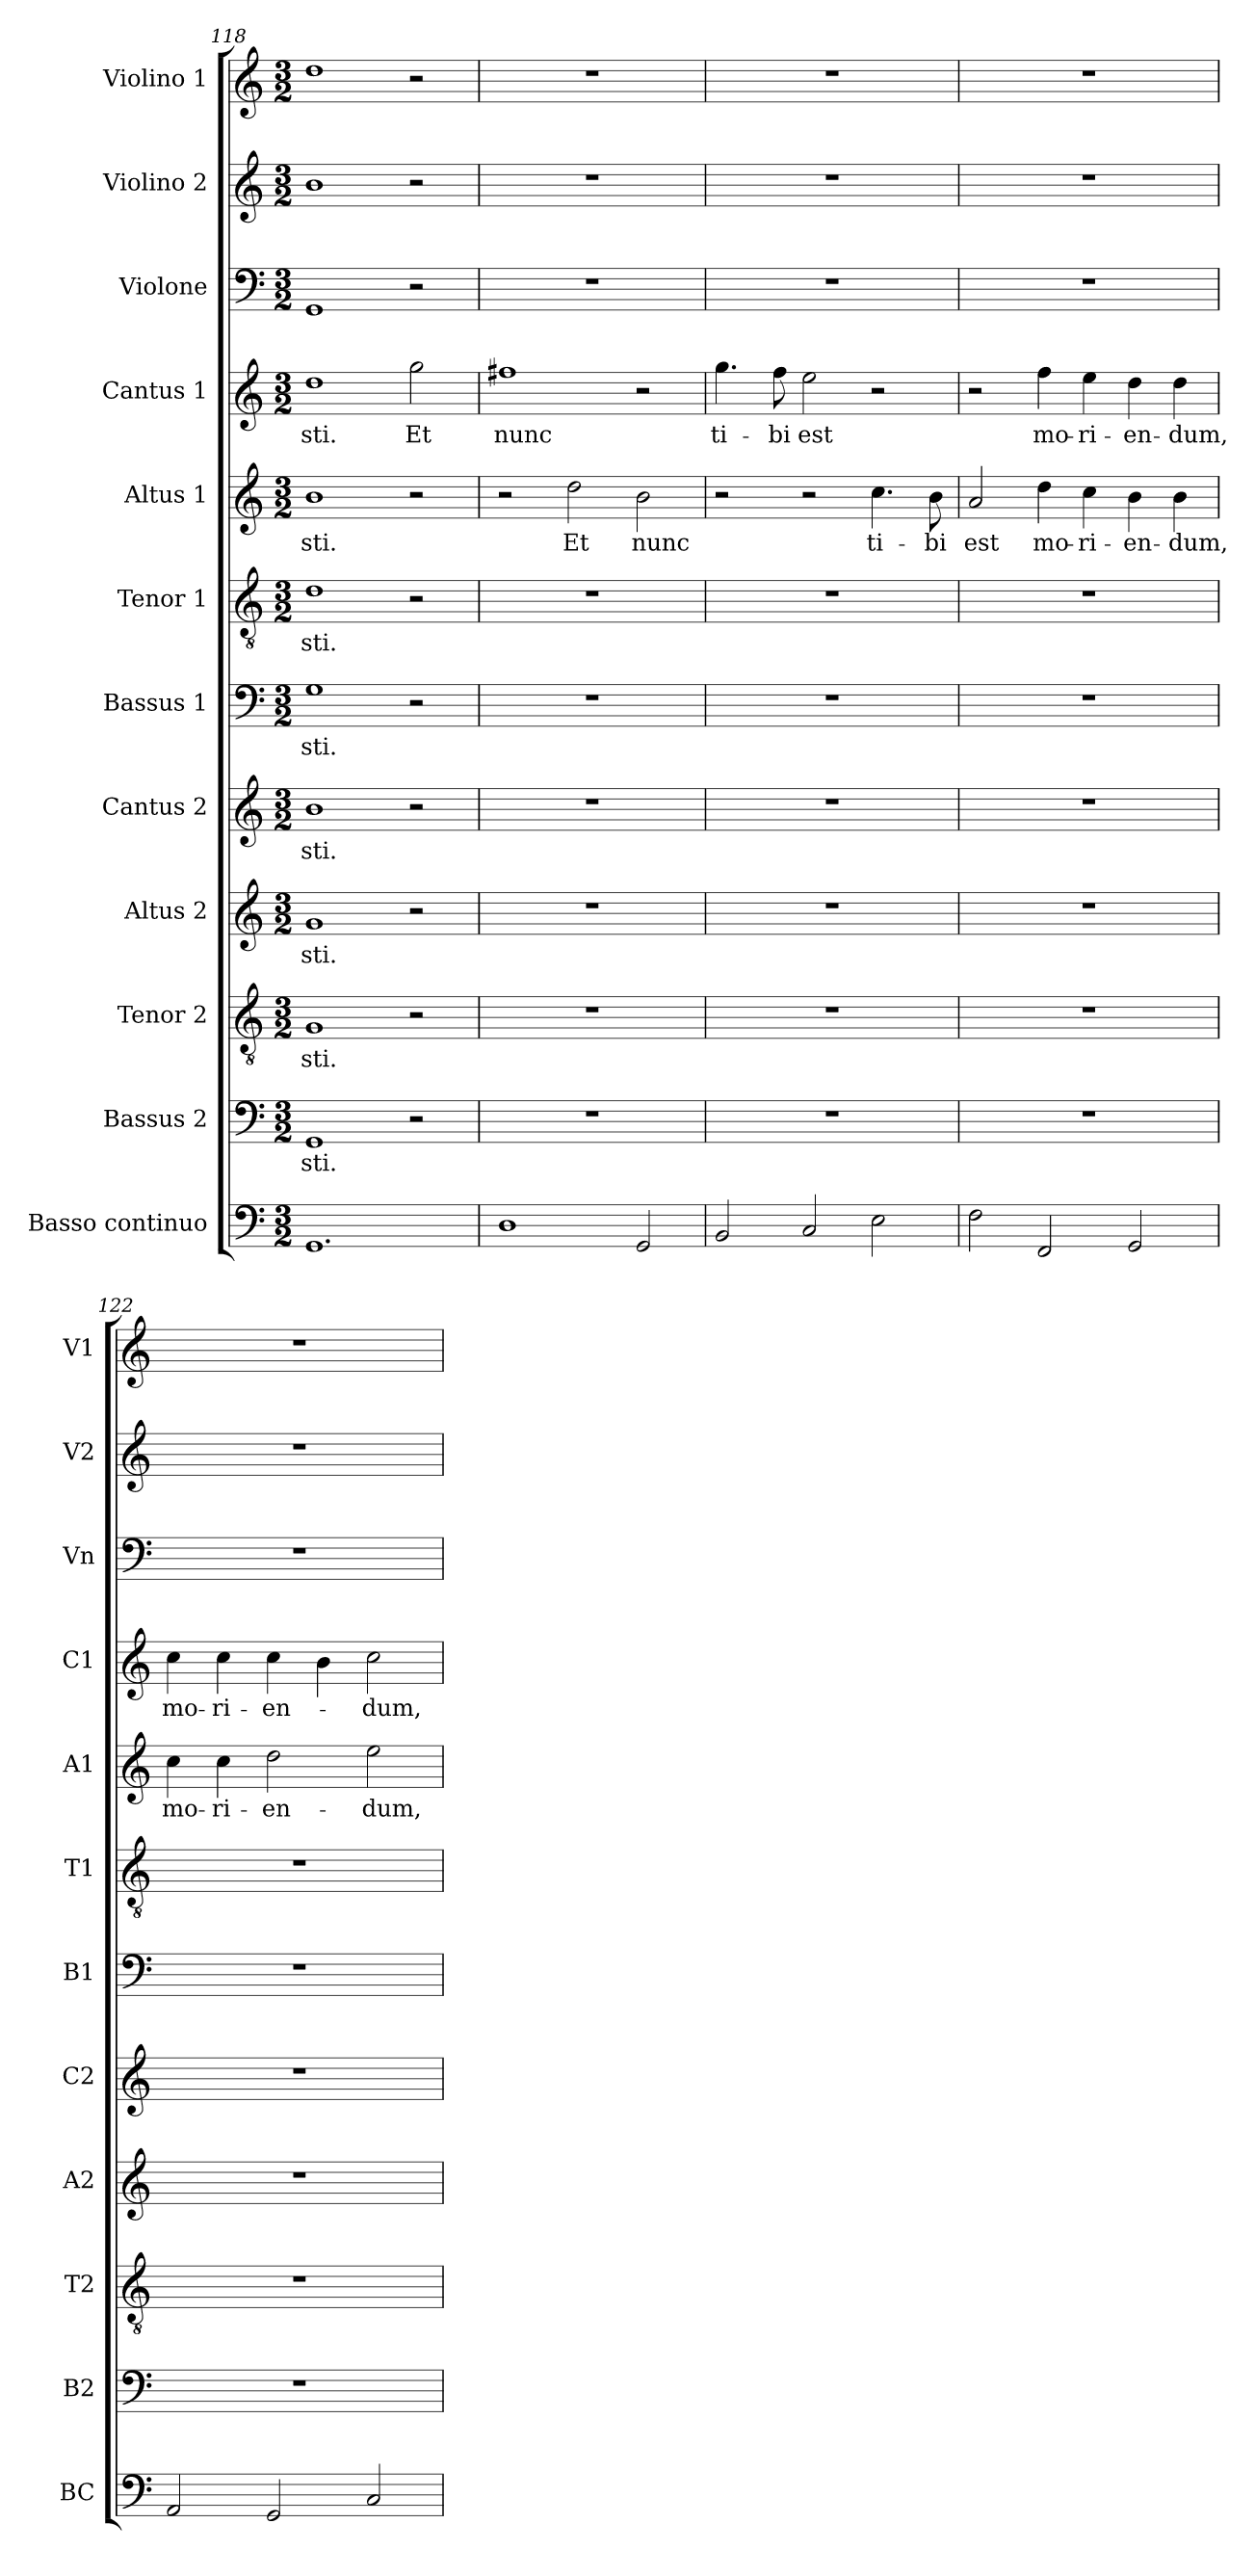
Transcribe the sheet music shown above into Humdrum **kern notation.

**kern	**kern	**text	**kern	**text	**kern	**text	**kern	**text	**kern	**text	**kern	**text	**kern	**text	**kern	**text	**kern	**kern	**kern
*part12	*part11	*part11	*part10	*part10	*part9	*part9	*part8	*part8	*part7	*part7	*part6	*part6	*part5	*part5	*part4	*part4	*part3	*part2	*part1
*staff12	*staff11	*staff11	*staff10	*staff10	*staff9	*staff9	*staff8	*staff8	*staff7	*staff7	*staff6	*staff6	*staff5	*staff5	*staff4	*staff4	*staff3	*staff2	*staff1
*I"Basso continuo	*I"Bassus 2	*	*I"Tenor 2	*	*I"Altus 2	*	*I"Cantus 2	*	*I"Bassus 1	*	*I"Tenor 1	*	*I"Altus 1	*	*I"Cantus 1	*	*I"Violone	*I"Violino 2	*I"Violino 1
*I'BC	*I'B2	*	*I'T2	*	*I'A2	*	*I'C2	*	*I'B1	*	*I'T1	*	*I'A1	*	*I'C1	*	*I'Vn	*I'V2	*I'V1
*clefF4	*clefF4	*	*clefGv2	*	*clefG2	*	*clefG2	*	*clefF4	*	*clefGv2	*	*clefG2	*	*clefG2	*	*clefF4	*clefG2	*clefG2
*ITrd7c12	*	*	*	*	*	*	*	*	*	*	*	*	*	*	*	*	*ITrd7c12	*	*
*k[]	*k[]	*	*k[]	*	*k[]	*	*k[]	*	*k[]	*	*k[]	*	*k[]	*	*k[]	*	*k[]	*k[]	*k[]
*C:	*C:	*	*C:	*	*C:	*	*C:	*	*C:	*	*C:	*	*C:	*	*C:	*	*C:	*C:	*C:
*M3/2	*M3/2	*	*M3/2	*	*M3/2	*	*M3/2	*	*M3/2	*	*M3/2	*	*M3/2	*	*M3/2	*	*M3/2	*M3/2	*M3/2
=118	=118	=118	=118	=118	=118	=118	=118	=118	=118	=118	=118	=118	=118	=118	=118	=118	=118	=118	=118
!	!	!LO:LY:b	!	!LO:LY:b	!	!LO:LY:b	!	!LO:LY:b	!	!LO:LY:b	!	!LO:LY:b	!	!LO:LY:b	!	!LO:LY:b	!	!	!
1.GGG	1GG	-sti.	1G	-sti.	1g	-sti.	1b	-sti.	1G	-sti.	1d	-sti.	1b	-sti.	1dd	-sti.	1GGG	1b	1dd
!	!	!	!	!	!	!	!	!	!	!	!	!	!	!	!	!LO:LY:b	!	!	!
.	2r	.	2r	.	2r	.	2r	.	2r	.	2r	.	2r	.	2gg\	Et	2r	2r	2r
=119	=119	=119	=119	=119	=119	=119	=119	=119	=119	=119	=119	=119	=119	=119	=119	=119	=119	=119	=119
!	!	!	!	!	!	!	!	!	!	!	!	!	!	!	!	!LO:LY:b	!	!	!
1DD	1.r	.	1.r	.	1.r	.	1.r	.	1.r	.	1.r	.	2r	.	1ff#X	nunc	1.r	1.r	1.r
!	!	!	!	!	!	!	!	!	!	!	!	!	!	!LO:LY:b	!	!	!	!	!
.	.	.	.	.	.	.	.	.	.	.	.	.	2dd\	Et	.	.	.	.	.
!	!	!	!	!	!	!	!	!	!	!	!	!	!	!LO:LY:b	!	!	!	!	!
2GGG/	.	.	.	.	.	.	.	.	.	.	.	.	2b\	nunc	2r	.	.	.	.
!!LO:PB:g=z
=120	=120	=120	=120	=120	=120	=120	=120	=120	=120	=120	=120	=120	=120	=120	=120	=120	=120	=120	=120
!	!	!	!	!	!	!	!	!	!	!	!	!	!	!	!	!LO:LY:b	!	!	!
2BBB/	1.r	.	1.r	.	1.r	.	1.r	.	1.r	.	1.r	.	2r	.	4.gg\	ti-	1.r	1.r	1.r
!	!	!	!	!	!	!	!	!	!	!	!	!	!	!	!	!LO:LY:b	!	!	!
.	.	.	.	.	.	.	.	.	.	.	.	.	.	.	8ff\	-bi	.	.	.
!	!	!	!	!	!	!	!	!	!	!	!	!	!	!	!	!LO:LY:b	!	!	!
2CC/	.	.	.	.	.	.	.	.	.	.	.	.	2r	.	2ee\	est	.	.	.
!	!	!	!	!	!	!	!	!	!	!	!	!	!	!LO:LY:b	!	!	!	!	!
2EE\	.	.	.	.	.	.	.	.	.	.	.	.	4.cc\	ti-	2r	.	.	.	.
!	!	!	!	!	!	!	!	!	!	!	!	!	!	!LO:LY:b	!	!	!	!	!
.	.	.	.	.	.	.	.	.	.	.	.	.	8b\	-bi	.	.	.	.	.
=121	=121	=121	=121	=121	=121	=121	=121	=121	=121	=121	=121	=121	=121	=121	=121	=121	=121	=121	=121
!	!	!	!	!	!	!	!	!	!	!	!	!	!	!LO:LY:b	!	!	!	!	!
2FF\	1.r	.	1.r	.	1.r	.	1.r	.	1.r	.	1.r	.	2a/	est	2r	.	1.r	1.r	1.r
!	!	!	!	!	!	!	!	!	!	!	!	!	!	!LO:LY:b	!	!LO:LY:b	!	!	!
2FFF/	.	.	.	.	.	.	.	.	.	.	.	.	4dd\	mo-	4ff\	mo-	.	.	.
!	!	!	!	!	!	!	!	!	!	!	!	!	!	!LO:LY:b	!	!LO:LY:b	!	!	!
.	.	.	.	.	.	.	.	.	.	.	.	.	4cc\	-ri-	4ee\	-ri-	.	.	.
!	!	!	!	!	!	!	!	!	!	!	!	!	!	!LO:LY:b	!	!LO:LY:b	!	!	!
2GGG/	.	.	.	.	.	.	.	.	.	.	.	.	4b\	-en-	4dd\	-en-	.	.	.
!	!	!	!	!	!	!	!	!	!	!	!	!	!	!LO:LY:b	!	!LO:LY:b	!	!	!
.	.	.	.	.	.	.	.	.	.	.	.	.	4b\	-dum,	4dd\	-dum,	.	.	.
=122	=122	=122	=122	=122	=122	=122	=122	=122	=122	=122	=122	=122	=122	=122	=122	=122	=122	=122	=122
!	!	!	!	!	!	!	!	!	!	!	!	!	!	!LO:LY:b	!	!LO:LY:b	!	!	!
2AAA/	1.r	.	1.r	.	1.r	.	1.r	.	1.r	.	1.r	.	4cc\	mo-	4cc\	mo-	1.r	1.r	1.r
!	!	!	!	!	!	!	!	!	!	!	!	!	!	!LO:LY:b	!	!LO:LY:b	!	!	!
.	.	.	.	.	.	.	.	.	.	.	.	.	4cc\	-ri-	4cc\	-ri-	.	.	.
!	!	!	!	!	!	!	!	!	!	!	!	!	!	!LO:LY:b	!	!LO:LY:b	!	!	!
2GGG/	.	.	.	.	.	.	.	.	.	.	.	.	2dd\	-en-	4cc\	-en-	.	.	.
.	.	.	.	.	.	.	.	.	.	.	.	.	.	.	4b\	.	.	.	.
!	!	!	!	!	!	!	!	!	!	!	!	!	!	!LO:LY:b	!	!LO:LY:b	!	!	!
2CC/	.	.	.	.	.	.	.	.	.	.	.	.	2ee\	-dum,	2cc\	-dum,	.	.	.
=	=	=	=	=	=	=	=	=	=	=	=	=	=	=	=	=	=	=	=
*-	*-	*-	*-	*-	*-	*-	*-	*-	*-	*-	*-	*-	*-	*-	*-	*-	*-	*-	*-
